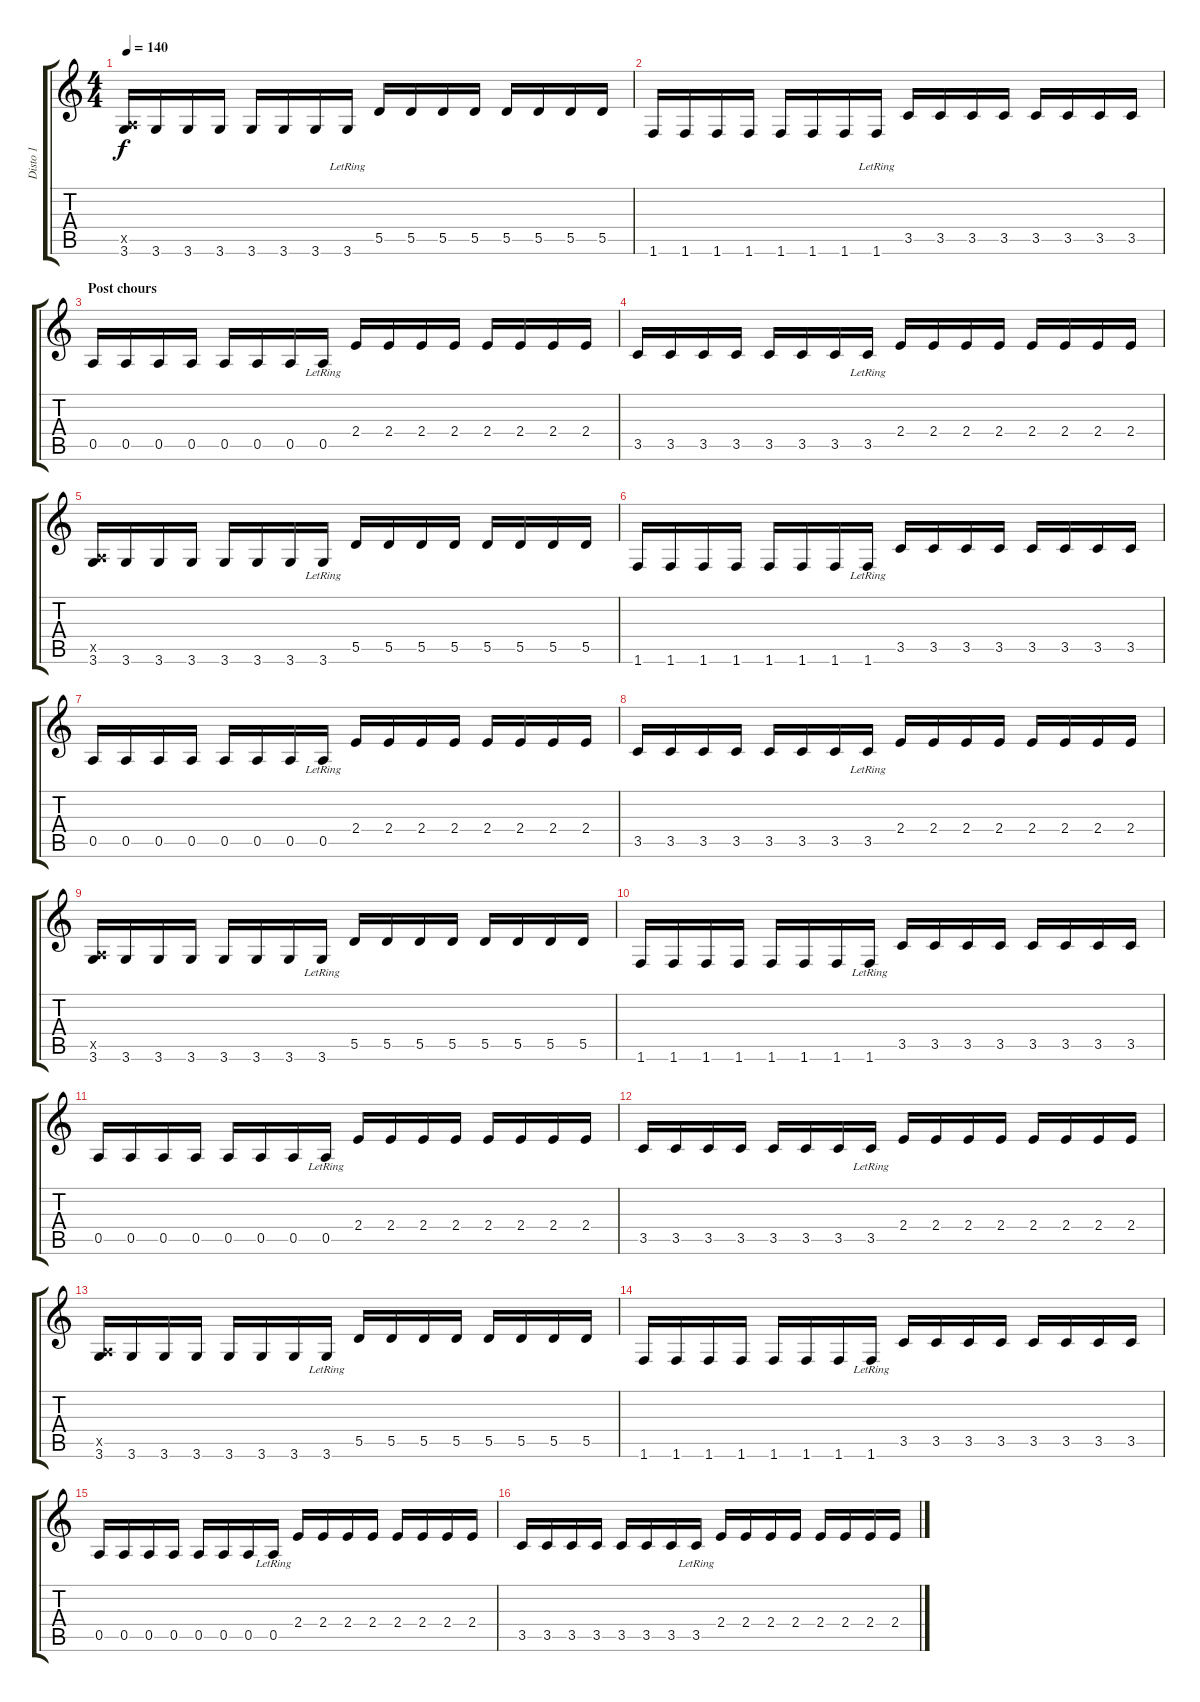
\track ("Disto 1" "Disto 1") {instrument distortionguitar}
\staff {score tabs}
\tuning (E4 B3 G3 D3 A2 E2) {hide}
\ts (4 4)
\tempo 140
\clef g2
\ks c
(0.5{x} 3.6).16{dy f} 3.6.16 3.6.16 3.6.16 3.6.16 3.6.16 3.6.16 3.6{lr}.16 5.5.16 5.5.16 5.5.16 5.5.16 5.5.16 5.5.16 5.5.16 5.5.16 |
1.6.16 1.6.16 1.6.16 1.6.16 1.6.16 1.6.16 1.6.16 1.6{lr}.16 3.5.16 3.5.16 3.5.16 3.5.16 3.5.16 3.5.16 3.5.16 3.5.16 |
\section ("" "Post chours")
0.5.16{volume 15 balance 8} 0.5.16 0.5.16 0.5.16 0.5.16 0.5.16 0.5.16 0.5{lr}.16 2.4.16 2.4.16 2.4.16 2.4.16 2.4.16 2.4.16 2.4.16 2.4.16 |
3.5.16 3.5.16 3.5.16 3.5.16 3.5.16 3.5.16 3.5.16 3.5{lr}.16 2.4.16 2.4.16 2.4.16 2.4.16 2.4.16 2.4.16 2.4.16 2.4.16 |
(0.5{x} 3.6).16 3.6.16 3.6.16 3.6.16 3.6.16 3.6.16 3.6.16 3.6{lr}.16 5.5.16 5.5.16 5.5.16 5.5.16 5.5.16 5.5.16 5.5.16 5.5.16 |
1.6.16 1.6.16 1.6.16 1.6.16 1.6.16 1.6.16 1.6.16 1.6{lr}.16 3.5.16 3.5.16 3.5.16 3.5.16 3.5.16 3.5.16 3.5.16 3.5.16 |
0.5.16 0.5.16 0.5.16 0.5.16 0.5.16 0.5.16 0.5.16 0.5{lr}.16 2.4.16 2.4.16 2.4.16 2.4.16 2.4.16 2.4.16 2.4.16 2.4.16 |
3.5.16 3.5.16 3.5.16 3.5.16 3.5.16 3.5.16 3.5.16 3.5{lr}.16 2.4.16 2.4.16 2.4.16 2.4.16 2.4.16 2.4.16 2.4.16 2.4.16 |
(0.5{x} 3.6).16 3.6.16 3.6.16 3.6.16 3.6.16 3.6.16 3.6.16 3.6{lr}.16 5.5.16 5.5.16 5.5.16 5.5.16 5.5.16 5.5.16 5.5.16 5.5.16 |
1.6.16 1.6.16 1.6.16 1.6.16 1.6.16 1.6.16 1.6.16 1.6{lr}.16 3.5.16 3.5.16 3.5.16 3.5.16 3.5.16 3.5.16 3.5.16 3.5.16 |
0.5.16{volume 15 balance 8} 0.5.16 0.5.16 0.5.16 0.5.16 0.5.16 0.5.16 0.5{lr}.16 2.4.16 2.4.16 2.4.16 2.4.16 2.4.16 2.4.16 2.4.16 2.4.16 |
3.5.16 3.5.16 3.5.16 3.5.16 3.5.16 3.5.16 3.5.16 3.5{lr}.16 2.4.16 2.4.16 2.4.16 2.4.16 2.4.16 2.4.16 2.4.16 2.4.16 |
(0.5{x} 3.6).16 3.6.16 3.6.16 3.6.16 3.6.16 3.6.16 3.6.16 3.6{lr}.16 5.5.16 5.5.16 5.5.16 5.5.16 5.5.16 5.5.16 5.5.16 5.5.16 |
1.6.16 1.6.16 1.6.16 1.6.16 1.6.16 1.6.16 1.6.16 1.6{lr}.16 3.5.16 3.5.16 3.5.16 3.5.16 3.5.16 3.5.16 3.5.16 3.5.16 |
0.5.16 0.5.16 0.5.16 0.5.16 0.5.16 0.5.16 0.5.16 0.5{lr}.16 2.4.16 2.4.16 2.4.16 2.4.16 2.4.16 2.4.16 2.4.16 2.4.16 |
3.5.16 3.5.16 3.5.16 3.5.16 3.5.16 3.5.16 3.5.16 3.5{lr}.16 2.4.16 2.4.16 2.4.16 2.4.16 2.4.16 2.4.16 2.4.16 2.4.16
